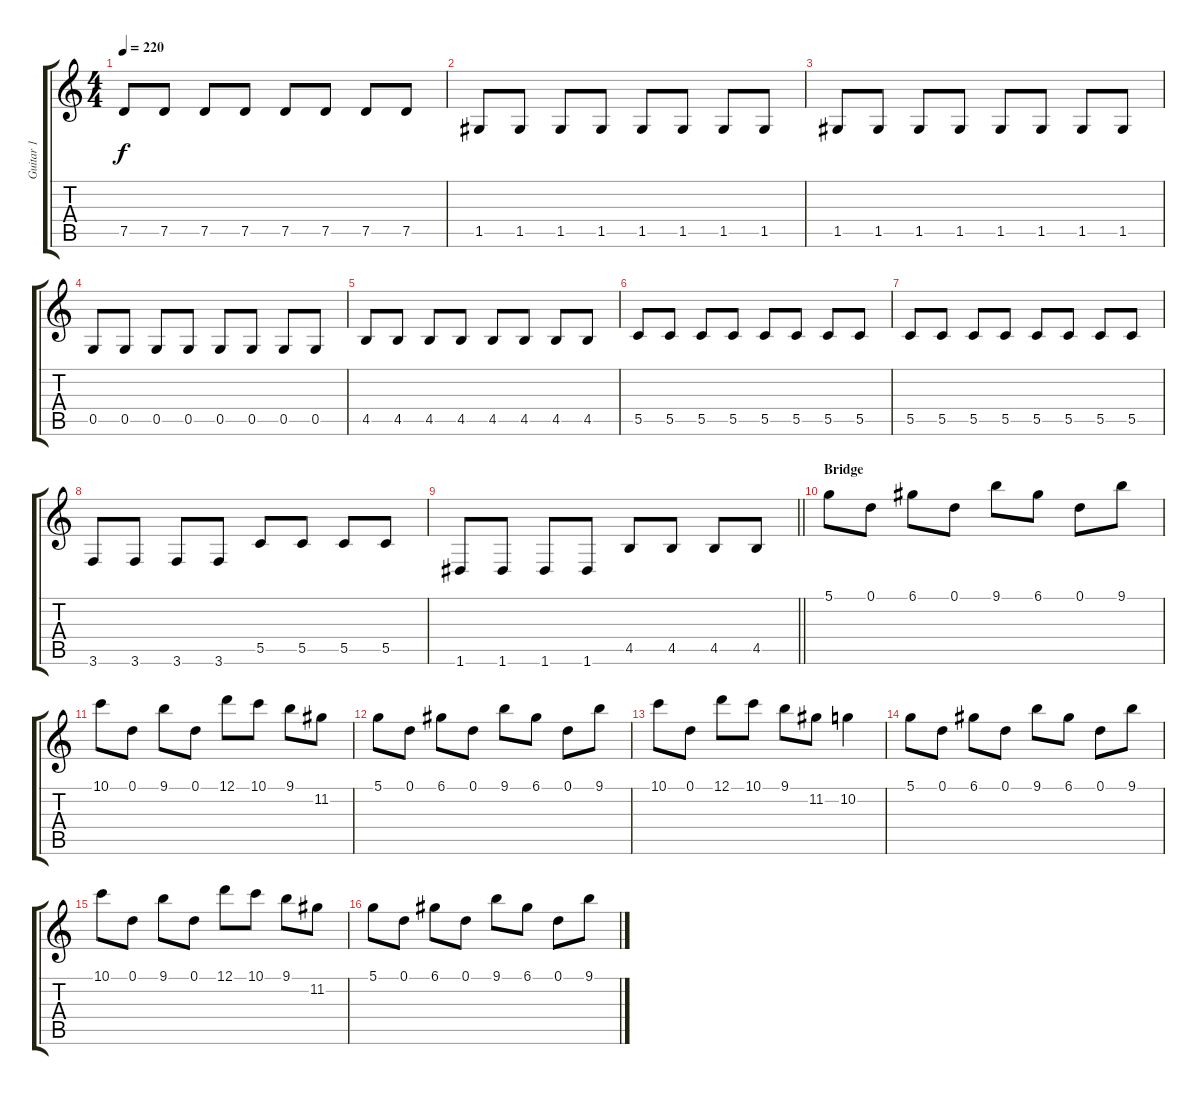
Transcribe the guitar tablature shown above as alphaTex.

\track ("Guitar 1" "Guitar 1") {instrument distortionguitar}
\staff {score tabs}
\tuning (D4 A3 F3 C3 G2 D2) {hide}
\ts (4 4)
\tempo 220
\clef g2
\ks c
7.5.8{dy f} 7.5.8 7.5.8 7.5.8 7.5.8 7.5.8 7.5.8 7.5.8 |
1.5.8 1.5.8 1.5.8 1.5.8 1.5.8 1.5.8 1.5.8 1.5.8 |
1.5.8 1.5.8 1.5.8 1.5.8 1.5.8 1.5.8 1.5.8 1.5.8 |
0.5.8 0.5.8 0.5.8 0.5.8 0.5.8 0.5.8 0.5.8 0.5.8 |
4.5.8 4.5.8 4.5.8 4.5.8 4.5.8 4.5.8 4.5.8 4.5.8 |
5.5.8 5.5.8 5.5.8 5.5.8 5.5.8 5.5.8 5.5.8 5.5.8 |
5.5.8 5.5.8 5.5.8 5.5.8 5.5.8 5.5.8 5.5.8 5.5.8 |
3.6.8 3.6.8 3.6.8 3.6.8 5.5.8 5.5.8 5.5.8 5.5.8 |
\barLineRight lightlight
1.6.8 1.6.8 1.6.8 1.6.8 4.5.8 4.5.8 4.5.8 4.5.8 |
\section ("" "Bridge")
5.1.8 0.1.8 6.1.8 0.1.8 9.1.8 6.1.8 0.1.8 9.1.8 |
10.1.8 0.1.8 9.1.8 0.1.8 12.1.8 10.1.8 9.1.8 11.2.8 |
5.1.8 0.1.8 6.1.8 0.1.8 9.1.8 6.1.8 0.1.8 9.1.8 |
10.1.8 0.1.8 12.1.8 10.1.8 9.1.8 11.2.8 10.2.4 |
5.1.8 0.1.8 6.1.8 0.1.8 9.1.8 6.1.8 0.1.8 9.1.8 |
10.1.8 0.1.8 9.1.8 0.1.8 12.1.8 10.1.8 9.1.8 11.2.8 |
5.1.8 0.1.8 6.1.8 0.1.8 9.1.8 6.1.8 0.1.8 9.1.8
